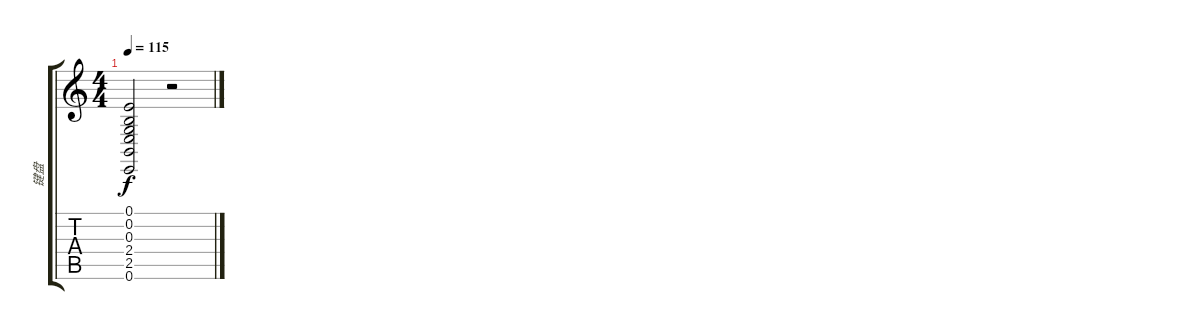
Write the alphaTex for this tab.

\track ("键盘" "键盘") {instrument synthstrings1}
\staff {score tabs}
\tuning (E4 B3 G3 D3 A2 E2) {hide}
\ts (4 4)
\tempo 115
\clef g2
\ks c
(0.1{t} 0.2{t} 0.3{t} 2.4{t} 2.5{t} 0.6{t}).2{dy f} r.2
